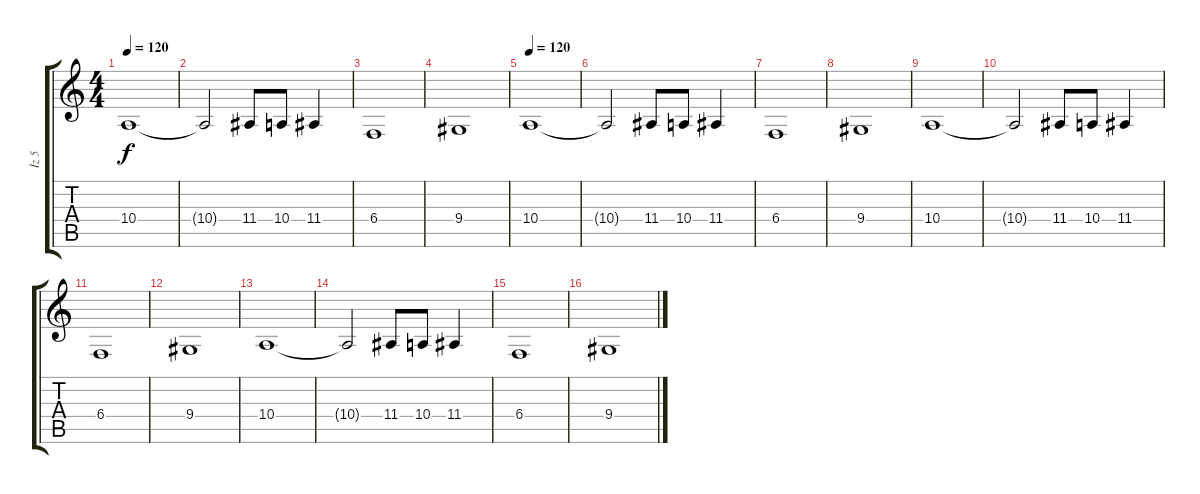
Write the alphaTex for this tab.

\track ("İz 5" "İz 5") {instrument acousticgrandpiano}
\staff {score tabs}
\tuning (Db4 Ab3 E3 B2 Gb2 Db2) {hide}
\ts (4 4)
\tempo 120
\clef g2
\ks c
10.4.1{dy f} |
10.4{t}.2 11.4.8 10.4.8 11.4.4 |
6.4.1 |
9.4.1 |
\tempo 120
10.4.1 |
10.4{t}.2 11.4.8 10.4.8 11.4.4 |
6.4.1 |
9.4.1 |
10.4.1 |
10.4{t}.2 11.4.8 10.4.8 11.4.4 |
6.4.1 |
9.4.1 |
10.4.1 |
10.4{t}.2 11.4.8 10.4.8 11.4.4 |
6.4.1 |
9.4.1
